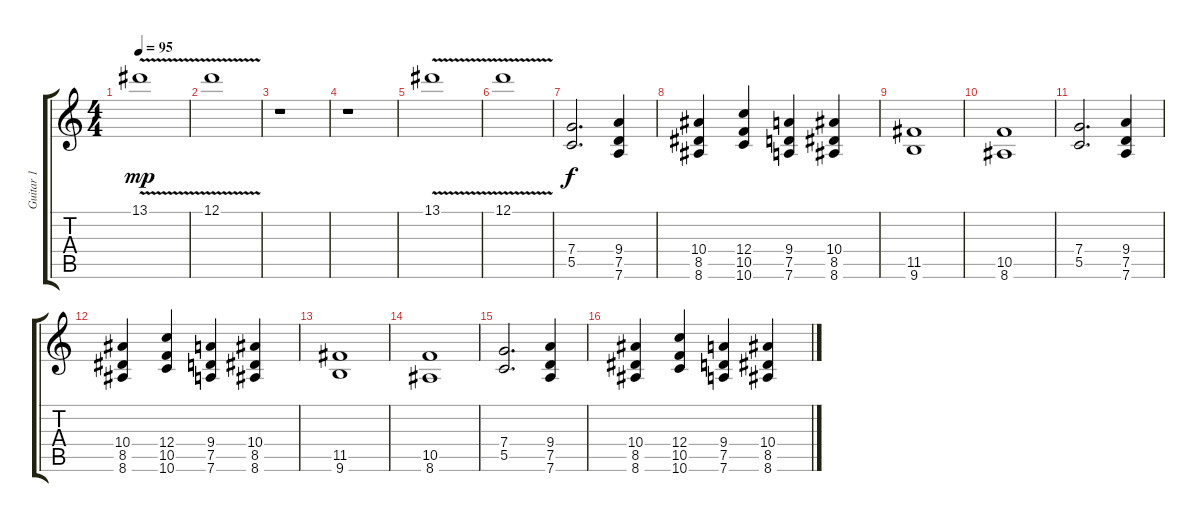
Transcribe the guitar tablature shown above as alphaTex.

\track ("Guitar 1" "Guitar 1") {instrument distortionguitar}
\staff {score tabs}
\tuning (D4 A3 F3 C3 G2 D2) {hide}
\ts (4 4)
\tempo 95
\clef g2
\ks c
13.1{v}.1{dy mp} |
12.1{v}.1 |
r.1 |
r.1 |
13.1{v}.1 |
12.1{v}.1 |
(7.4 5.5).2{d dy f} (9.4 7.5 7.6).4 |
(10.4 8.5 8.6).4 (12.4 10.5 10.6).4 (9.4 7.5 7.6).4 (10.4 8.5 8.6).4 |
(11.5 9.6).1 |
(10.5 8.6).1 |
(7.4 5.5).2{d} (9.4 7.5 7.6).4 |
(10.4 8.5 8.6).4 (12.4 10.5 10.6).4 (9.4 7.5 7.6).4 (10.4 8.5 8.6).4 |
(11.5 9.6).1 |
(10.5 8.6).1 |
(7.4 5.5).2{d} (9.4 7.5 7.6).4 |
(10.4 8.5 8.6).4 (12.4 10.5 10.6).4 (9.4 7.5 7.6).4 (10.4 8.5 8.6).4
